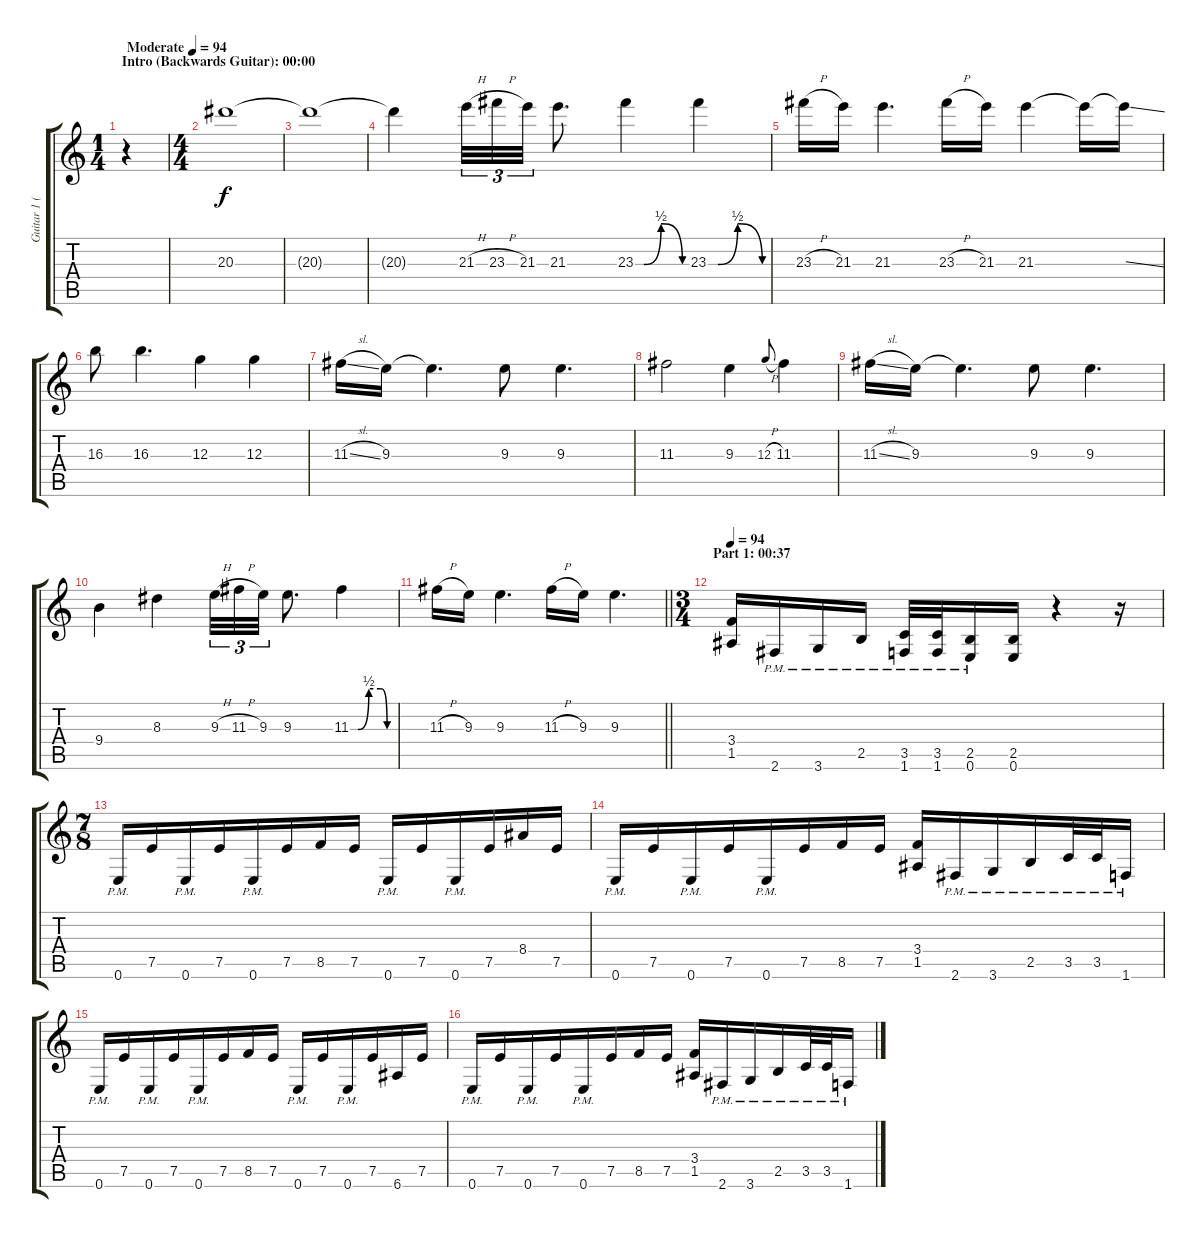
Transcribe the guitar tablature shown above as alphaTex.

\track ("Guitar 1 (Distortion)" "Guitar 1 (") {instrument distortionguitar}
\staff {score tabs}
\tuning (E4 B3 G3 D3 A2 E2) {hide}
\ts (1 4)
\section ("" "Intro (Backwards Guitar): 00:00")
\tempo (94 "Moderate")
\tempo 74
\tempo (94 "Moderate")
\clef g2
\ks c
r.4{dy f volume 0 balance 8 instrument distortionguitar} |
\ts (4 4)
20.3.1{volume 7} |
20.3{t}.1 |
20.3{t}.4 21.3{h}.32{tu (3 2)} 23.3{h}.32{tu (3 2)} 21.3.32{tu (3 2)} 21.3.8{d} 23.3{be (custom 0 0 10 0 30 2 55 0 60 0)}.4 23.3{be (custom 0 0 10 0 30 2 55 0 60 0)}.4 |
23.3{h}.16 21.3.16 21.3.4{d} 23.3{h}.16 21.3.16 21.3.4 21.3{t}.16 21.3{ss t}.16 |
16.3.8{volume 14} 16.3.4{d} 12.3.4 12.3.4 |
11.3{sl}.16 9.3.16 9.3{t}.4{d} 9.3.8 9.3.4{d} |
11.3.2 9.3.4 12.3{h}.8{gr onbeat} 11.3.4 |
11.3{sl}.16 9.3.16 9.3{t}.4{d} 9.3.8 9.3.4{d} |
9.4.4 8.3.4 9.3{h}.32{tu (3 2)} 11.3{h}.32{tu (3 2)} 9.3.32{tu (3 2)} 9.3.8{d} 11.3{be (custom 0 0 10 0 25 2 41 2 50 0 60 0)}.4 |
\barLineRight lightlight
11.3{h}.16 9.3.16 9.3.4{d} 11.3{h}.16 9.3.16 9.3.4{d} |
\ts (3 4)
\section ("" "Part 1: 00:37")
\tempo 94
(3.4 1.5).16{volume 16 balance 4} 2.6{pm}.16 3.6{pm}.16 2.5{pm}.16 (3.5{pm} 1.6{pm}).32 (3.5{pm} 1.6{pm}).32 (2.5{pm} 0.6{pm}).16 (2.5 0.6).16 r.4 r.16 |
\ts (7 8)
0.6{pm}.16 7.5.16 0.6{pm}.16 7.5.16 0.6{pm}.16 7.5.16 8.5.16 7.5.16 0.6{pm}.16 7.5.16 0.6{pm}.16 7.5.16 8.4.16 7.5.16 |
0.6{pm}.16 7.5.16 0.6{pm}.16 7.5.16 0.6{pm}.16 7.5.16 8.5.16 7.5.16 (3.4 1.5).16 2.6{pm}.16 3.6{pm}.16 2.5{pm}.16 3.5{pm}.32 3.5{pm}.32 1.6{pm}.16 |
0.6{pm}.16 7.5.16 0.6{pm}.16 7.5.16 0.6{pm}.16 7.5.16 8.5.16 7.5.16 0.6{pm}.16 7.5.16 0.6{pm}.16 7.5.16 6.6.16 7.5.16 |
0.6{pm}.16 7.5.16 0.6{pm}.16 7.5.16 0.6{pm}.16 7.5.16 8.5.16 7.5.16 (3.4 1.5).16 2.6{pm}.16 3.6{pm}.16 2.5{pm}.16 3.5{pm}.32 3.5{pm}.32 1.6{pm}.16
